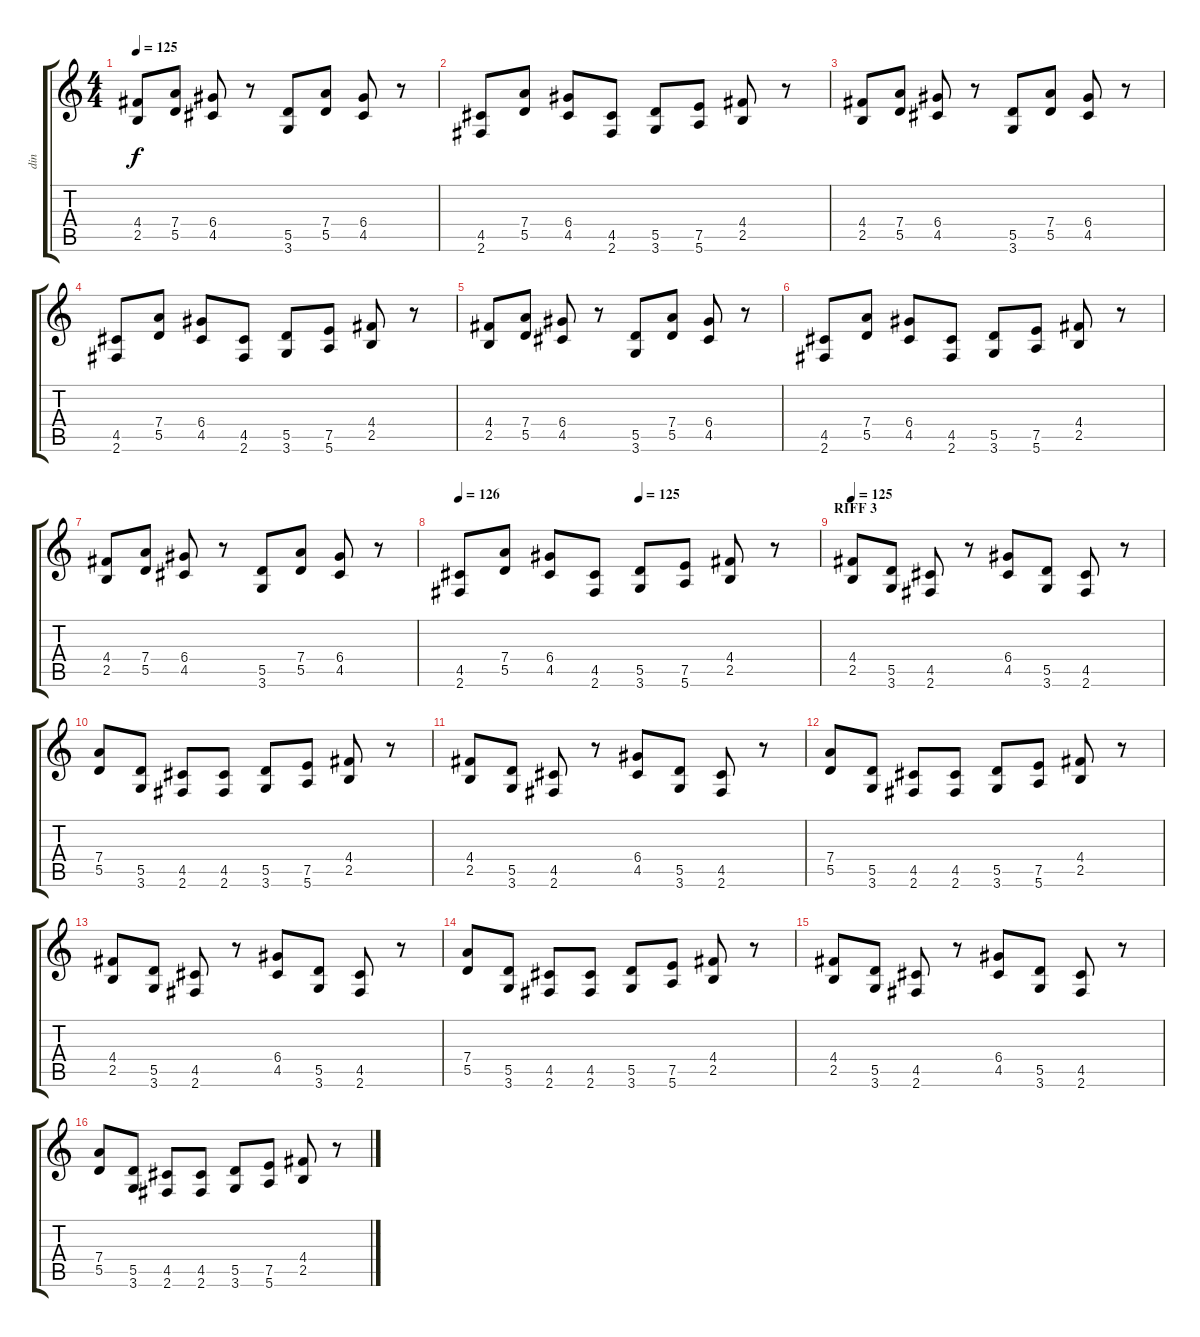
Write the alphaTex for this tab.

\track ("din" "din") {instrument overdrivenguitar}
\staff {score tabs}
\tuning (E4 B3 G3 D3 A2 E2) {hide}
\ts (4 4)
\tempo 125
\clef g2
\ks c
(4.4 2.5).8{dy f} (7.4 5.5).8 (6.4 4.5).8 r.8 (5.5 3.6).8 (7.4 5.5).8 (6.4 4.5).8 r.8 |
(4.5 2.6).8 (7.4 5.5).8 (6.4 4.5).8 (4.5 2.6).8 (5.5 3.6).8 (7.5 5.6).8 (4.4 2.5).8 r.8 |
(4.4 2.5).8 (7.4 5.5).8 (6.4 4.5).8 r.8 (5.5 3.6).8 (7.4 5.5).8 (6.4 4.5).8 r.8 |
(4.5 2.6).8 (7.4 5.5).8 (6.4 4.5).8 (4.5 2.6).8 (5.5 3.6).8 (7.5 5.6).8 (4.4 2.5).8 r.8 |
(4.4 2.5).8 (7.4 5.5).8 (6.4 4.5).8 r.8 (5.5 3.6).8 (7.4 5.5).8 (6.4 4.5).8 r.8 |
(4.5 2.6).8 (7.4 5.5).8 (6.4 4.5).8 (4.5 2.6).8 (5.5 3.6).8 (7.5 5.6).8 (4.4 2.5).8 r.8 |
(4.4 2.5).8 (7.4 5.5).8 (6.4 4.5).8 r.8 (5.5 3.6).8 (7.4 5.5).8 (6.4 4.5).8 r.8 |
\tempo 126
\tempo (125 0.5)
(4.5 2.6).8 (7.4 5.5).8 (6.4 4.5).8 (4.5 2.6).8 (5.5 3.6).8 (7.5 5.6).8 (4.4 2.5).8 r.8 |
\section ("" "RIFF 3")
\tempo 125
(4.4 2.5).8 (5.5 3.6).8 (4.5 2.6).8 r.8 (6.4 4.5).8 (5.5 3.6).8 (4.5 2.6).8 r.8 |
(7.4 5.5).8 (5.5 3.6).8 (4.5 2.6).8 (4.5 2.6).8 (5.5 3.6).8 (7.5 5.6).8 (4.4 2.5).8 r.8 |
(4.4 2.5).8 (5.5 3.6).8 (4.5 2.6).8 r.8 (6.4 4.5).8 (5.5 3.6).8 (4.5 2.6).8 r.8 |
(7.4 5.5).8 (5.5 3.6).8 (4.5 2.6).8 (4.5 2.6).8 (5.5 3.6).8 (7.5 5.6).8 (4.4 2.5).8 r.8 |
(4.4 2.5).8 (5.5 3.6).8 (4.5 2.6).8 r.8 (6.4 4.5).8 (5.5 3.6).8 (4.5 2.6).8 r.8 |
(7.4 5.5).8 (5.5 3.6).8 (4.5 2.6).8 (4.5 2.6).8 (5.5 3.6).8 (7.5 5.6).8 (4.4 2.5).8 r.8 |
(4.4 2.5).8 (5.5 3.6).8 (4.5 2.6).8 r.8 (6.4 4.5).8 (5.5 3.6).8 (4.5 2.6).8 r.8 |
(7.4 5.5).8 (5.5 3.6).8 (4.5 2.6).8 (4.5 2.6).8 (5.5 3.6).8 (7.5 5.6).8 (4.4 2.5).8 r.8
